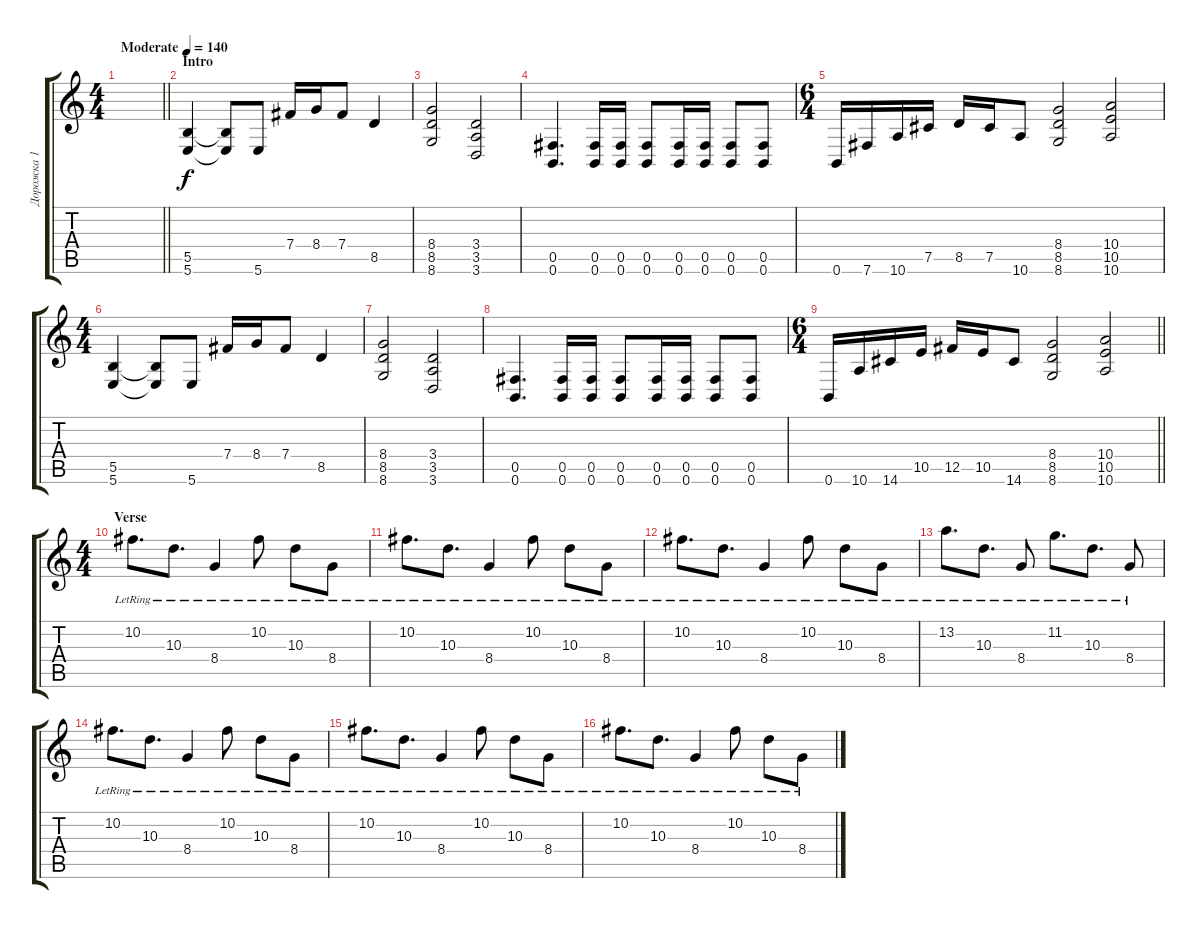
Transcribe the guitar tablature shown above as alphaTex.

\track ("Дорожка 1" "Дорожка 1") {instrument distortionguitar}
\staff {score tabs}
\tuning (Db4 Ab3 E3 B2 Gb2 B1) {hide}
\ts (4 4)
\tempo (140 "Moderate")
\clef g2
\barLineRight lightlight
\ks c
|
\section ("" "Intro")
(5.5 5.6).4 (5.5{t} 5.6{t}).8 5.6.8 7.4.16 8.4.16 7.4.8 8.5.4 |
(8.4 8.5 8.6).2 (3.4 3.5 3.6).2 |
(0.5 0.6).4{d} (0.5 0.6).16 (0.5 0.6).16 (0.5 0.6).8 (0.5 0.6).16 (0.5 0.6).16 (0.5 0.6).8 (0.5 0.6).8 |
\ts (6 4)
0.6.16 7.6.16 10.6.16 7.5.16 8.5.16 7.5.16 10.6.8 (8.4 8.5 8.6).2 (10.4 10.5 10.6).2 |
\ts (4 4)
(5.5 5.6).4 (5.5{t} 5.6{t}).8 5.6.8 7.4.16 8.4.16 7.4.8 8.5.4 |
(8.4 8.5 8.6).2 (3.4 3.5 3.6).2 |
(0.5 0.6).4{d} (0.5 0.6).16 (0.5 0.6).16 (0.5 0.6).8 (0.5 0.6).16 (0.5 0.6).16 (0.5 0.6).8 (0.5 0.6).8 |
\ts (6 4)
\barLineRight lightlight
0.6.16 10.6.16 14.6.16 10.5.16 12.5.16 10.5.16 14.6.8 (8.4 8.5 8.6).2 (10.4 10.5 10.6).2 |
\ts (4 4)
\section ("" "Verse")
10.2{lr}.8{d volume 12} 10.3{lr}.8{d} 8.4{lr}.4 10.2{lr}.8 10.3{lr}.8 8.4{lr}.8 |
10.2{lr}.8{d} 10.3{lr}.8{d} 8.4{lr}.4 10.2{lr}.8 10.3{lr}.8 8.4{lr}.8 |
10.2{lr}.8{d} 10.3{lr}.8{d} 8.4{lr}.4 10.2{lr}.8 10.3{lr}.8 8.4{lr}.8 |
13.2{lr}.8{d} 10.3{lr}.8{d} 8.4{lr}.8 11.2{lr}.8{d} 10.3{lr}.8{d} 8.4{lr}.8 |
10.2{lr}.8{d} 10.3{lr}.8{d} 8.4{lr}.4 10.2{lr}.8 10.3{lr}.8 8.4{lr}.8 |
10.2{lr}.8{d} 10.3{lr}.8{d} 8.4{lr}.4 10.2{lr}.8 10.3{lr}.8 8.4{lr}.8 |
10.2{lr}.8{d} 10.3{lr}.8{d} 8.4{lr}.4 10.2{lr}.8 10.3{lr}.8 8.4{lr}.8
